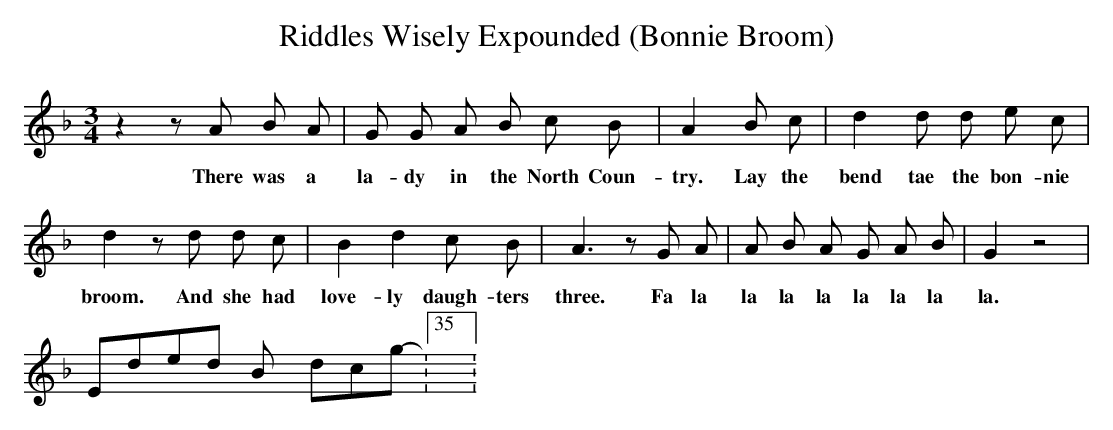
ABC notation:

X:1
T:Riddles Wisely Expounded (Bonnie Broom)
M:3/4
L:1/8
K:F
z2 z A B A |G G A B c B |A2 B c |d2 d d e c |
w: There was a la-dy in the North Coun-try. Lay the bend tae the bon-nie
d2 z d d c |B2 d2 c B |A3 z G A |A B A G A B |G2 z4 |
w: broom. And she had love-ly daugh-ters three. Fa la la la la la la la la.
Edited By dmcg - 10/15/2002 12:35:28 PM
